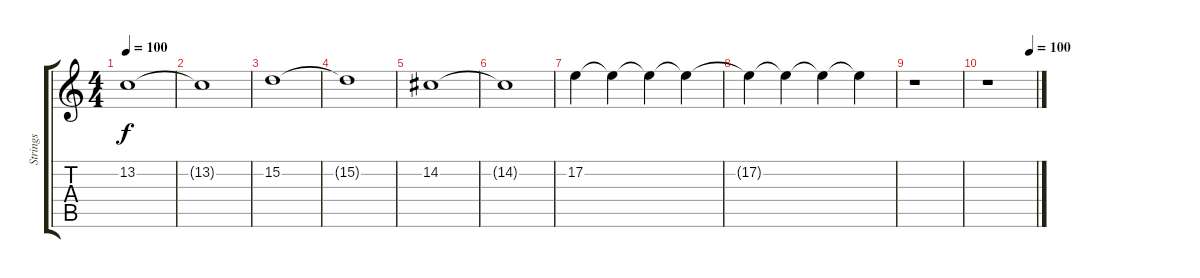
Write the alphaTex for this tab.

\track ("Strings" "Strings") {instrument stringensemble1}
\staff {score tabs}
\tuning (E4 B3 G3 D3 A2 E2) {hide}
\ts (4 4)
\tempo 100
\clef g2
\ks c
13.2.1{dy f} |
13.2{t}.1 |
15.2.1 |
15.2{t}.1 |
14.2.1 |
14.2{t}.1 |
17.2.4 17.2{t}.4 17.2{t}.4 17.2{t}.4{volume 11} |
17.2{t}.4{volume 10} 17.2{t}.4 17.2{t}.4{volume 9} 17.2{t}.4{volume 7} |
r.1{instrument stringensemble1} |
\tempo (100 0.875)
r.1
